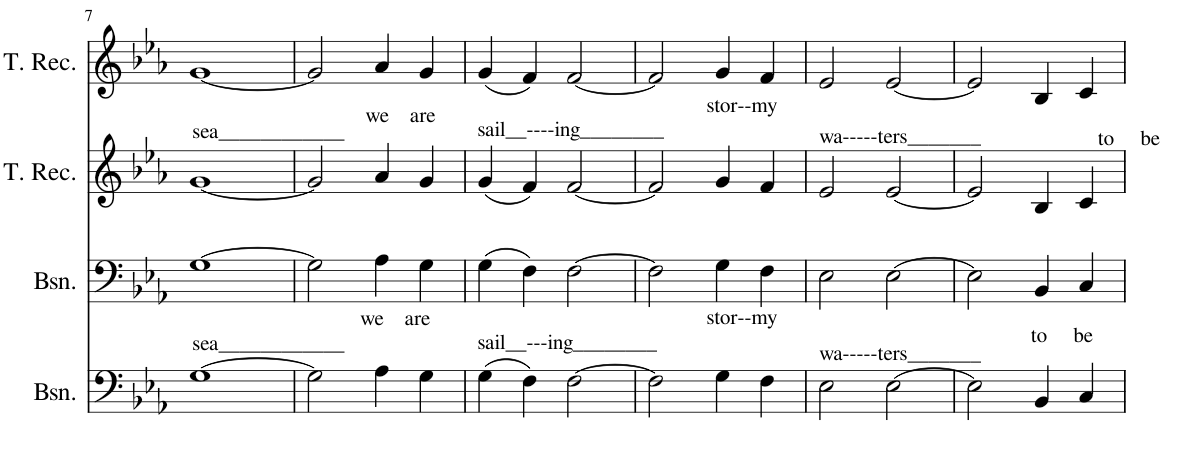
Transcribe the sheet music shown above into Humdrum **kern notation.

**kern	**kern	**kern	**kern
*part4	*part3	*part2	*part1
*staff4	*staff3	*staff2	*staff1
*I"Bassoon	*I"Bassoon	*I"Tenor Recorder	*I"Tenor Recorder
*I'Bsn.	*I'Bsn.	*I'T. Rec.	*I'T. Rec.
!!LO:PB:g=z
*clefF4	*clefF4	*clefG2	*clefG2
*k[b-e-a-]	*k[b-e-a-]	*k[b-e-a-]	*k[b-e-a-]
*M4/4	*M4/4	*M4/4	*M4/4
=7	=7	=7	=7
!	!	!LO:TX:a:t=sea____________	!
!LO:TX:a:t=sea____________	!	!	!
[1G	[1G	[1g	[1g
=8	=8	=8	=8
!	!	!LO:TX:a:t=we    are	!
!LO:TX:a:t=we    are	!	!	!
2G\]	2G\]	2g/]	2g/]
4A-\	4A-\	4a-/	4a-/
4G\	4G\	4g/	4g/
=9	=9	=9	=9
!	!	!LO:TX:a:t=sail__----ing________	!
!LO:TX:a:t=sail__---ing________	!	!	!
(4G\	(4G\	(4g/	(4g/
4F\)	4F\)	4f/)	4f/)
[2F\	[2F\	[2f/	[2f/
=10	=10	=10	=10
!	!	!LO:TX:a:t=stor--my	!
!LO:TX:a:t=stor--my	!	!	!
2F\]	2F\]	2f/]	2f/]
4G\	4G\	4g/	4g/
4F\	4F\	4f/	4f/
=11	=11	=11	=11
!	!	!LO:TX:a:t=wa-----ters_______	!
!LO:TX:a:t=wa-----ters_______	!	!	!
2E-\	2E-\	2e-/	2e-/
[2E-\	[2E-\	[2e-/	[2e-/
=12	=12	=12	=12
!LO:TX:a:t=to     be	!	!	!
2E-\]	2E-\]	2e-/]	2e-/]
!	!	!LO:TX:a:t=to     be	!
4BB-/	4BB-/	4B-/	4B-/
4C/	4C/	4c/	4c/
=	=	=	=
*-	*-	*-	*-
